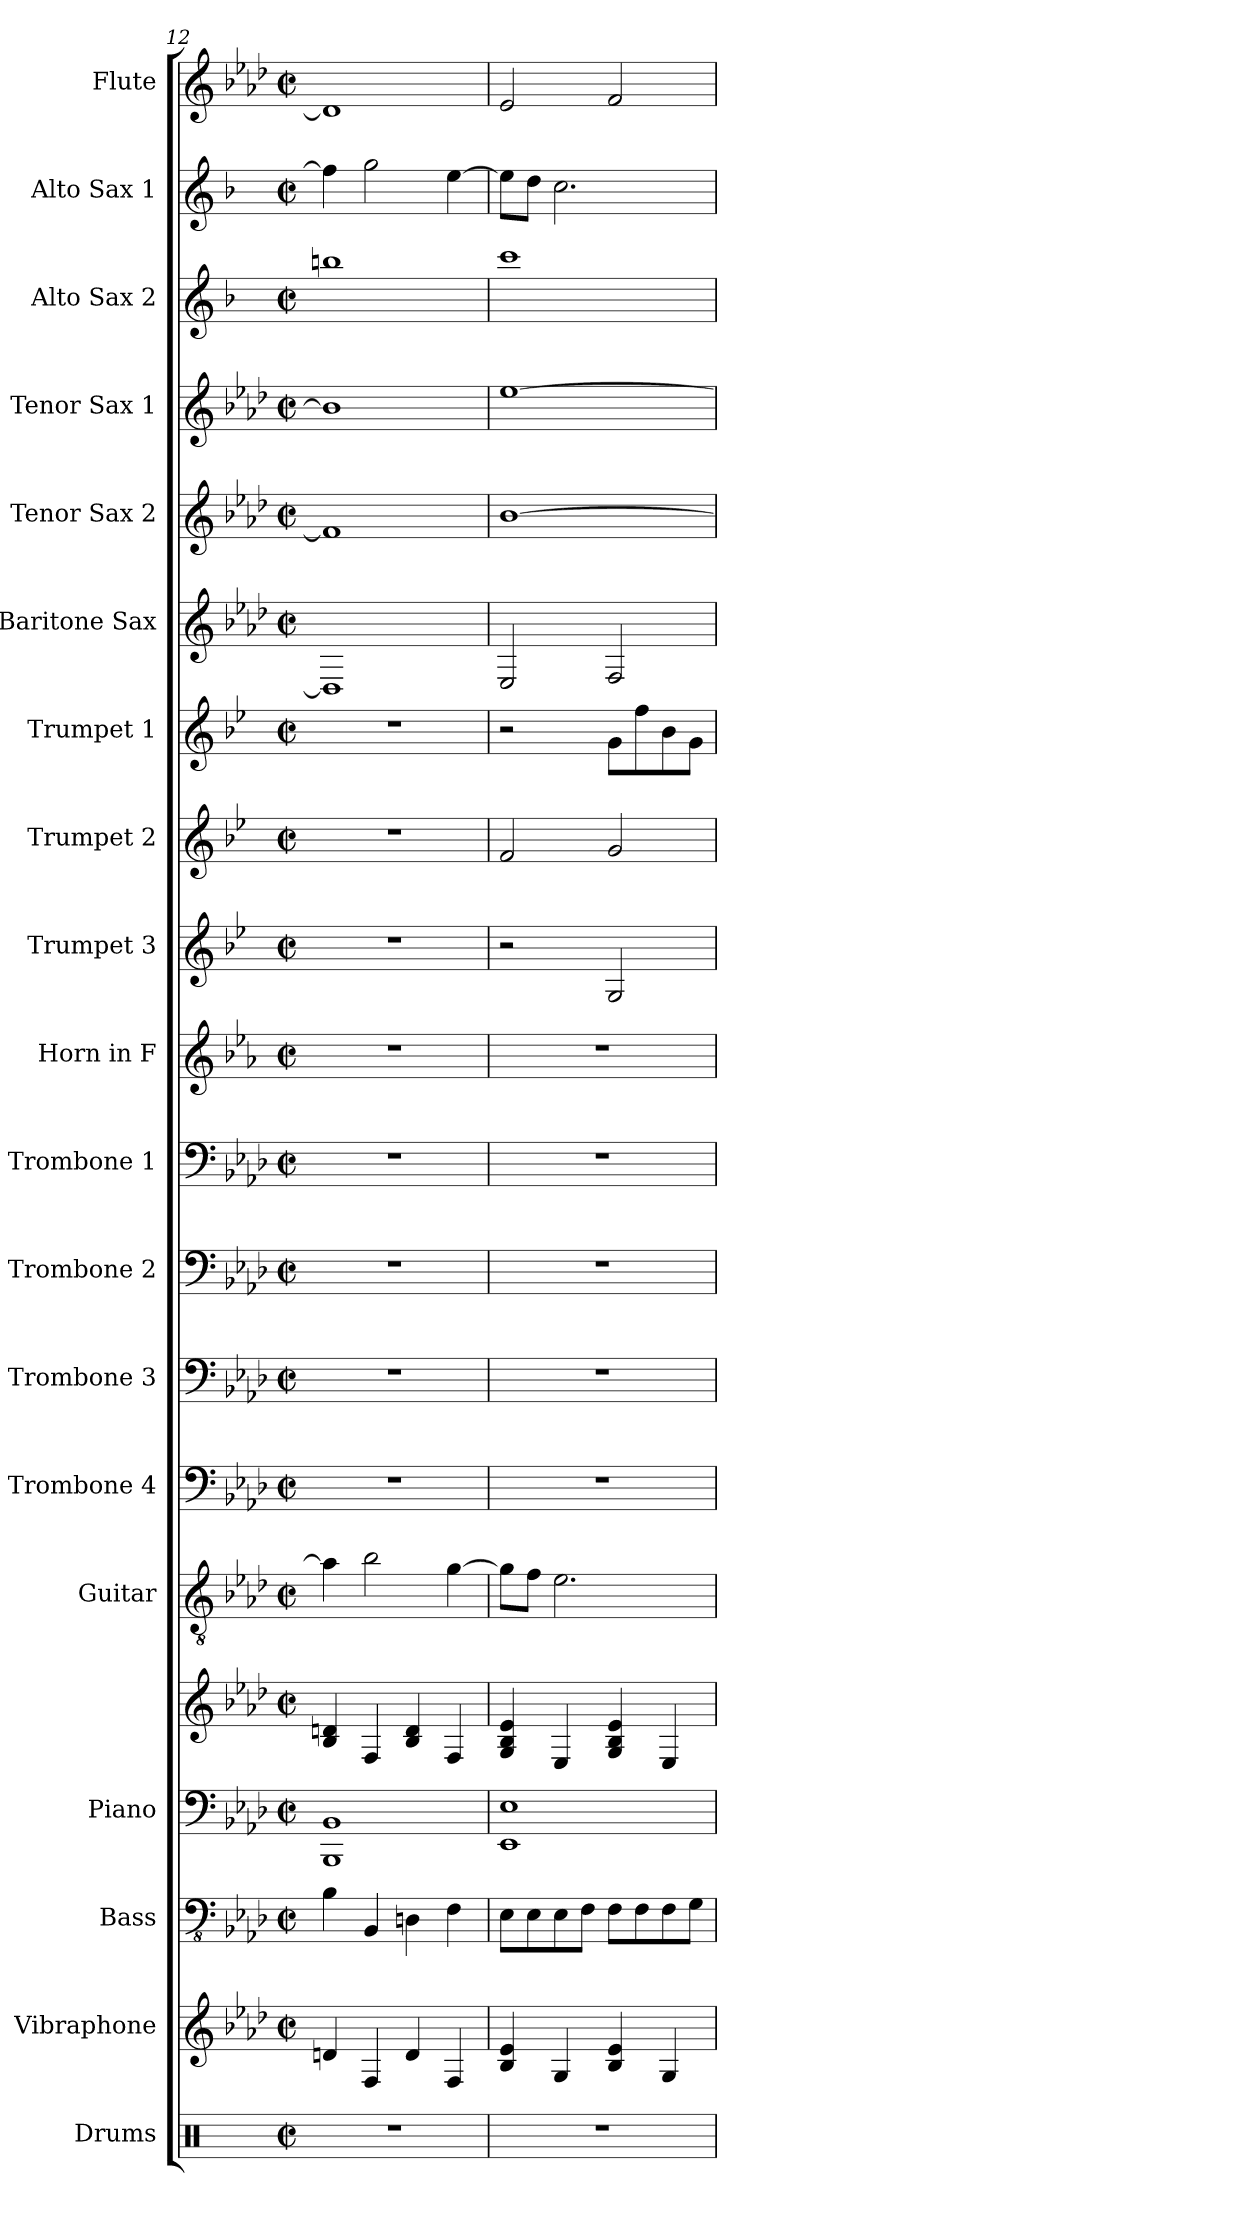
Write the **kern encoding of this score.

**kern	**kern	**kern	**kern	**kern	**kern	**kern	**kern	**kern	**kern	**kern	**kern	**kern	**kern	**kern	**kern	**kern	**kern	**kern	**kern
*part19	*part18	*part17	*part16	*part16	*part15	*part14	*part13	*part12	*part11	*part10	*part9	*part8	*part7	*part6	*part5	*part4	*part3	*part2	*part1
*staff20	*staff19	*staff18	*staff17	*staff16	*staff15	*staff14	*staff13	*staff12	*staff11	*staff10	*staff9	*staff8	*staff7	*staff6	*staff5	*staff4	*staff3	*staff2	*staff1
*I"Drums	*I"Vibraphone	*I"Bass	*I"Piano	*	*I"Guitar	*I"Trombone 4	*I"Trombone 3	*I"Trombone 2	*I"Trombone 1	*I"Horn in F	*I"Trumpet 3	*I"Trumpet 2	*I"Trumpet 1	*I"Baritone Sax	*I"Tenor Sax 2	*I"Tenor Sax 1	*I"Alto Sax 2	*I"Alto Sax 1	*I"Flute
*I'Drums	*I'Vib.	*I'Bass	*I'Piano	*	*I'Gtr.	*I'Tbn. 4	*I'Tbn. 3	*I'Tbn. 2	*I'Tbn. 1	*	*I'Tpt. 3	*I'Tpt. 2	*I'Tpt. 1	*I'Bari	*I'Tenor 2	*I'Tenor 1	*I'Alto 2	*I'Alto 1	*I'Fl.
*clefX	*clefG2	*clefFv4	*clefF4	*clefG2	*clefGv2	*clefF4	*clefF4	*clefF4	*clefF4	*clefG2	*clefG2	*clefG2	*clefG2	*clefG2	*clefG2	*clefG2	*clefG2	*clefG2	*clefG2
*	*	*	*	*	*	*	*	*	*	*ITrd4c7	*ITrd1c2	*ITrd1c2	*ITrd1c2	*ITrd12c21	*ITrd8c14	*ITrd8c14	*ITrd5c9	*ITrd5c9	*
*k[]	*k[b-e-a-d-]	*k[b-e-a-d-]	*k[b-e-a-d-]	*k[b-e-a-d-]	*k[b-e-a-d-]	*k[b-e-a-d-]	*k[b-e-a-d-]	*k[b-e-a-d-]	*k[b-e-a-d-]	*k[b-e-a-d-]	*k[b-e-a-d-]	*k[b-e-a-d-]	*k[b-e-a-d-]	*k[b-e-a-d-]	*k[b-e-a-d-]	*k[b-e-a-d-]	*k[b-e-a-d-]	*k[b-e-a-d-]	*k[b-e-a-d-]
*M2/2	*M2/2	*M2/2	*M2/2	*M2/2	*M2/2	*M2/2	*M2/2	*M2/2	*M2/2	*M2/2	*M2/2	*M2/2	*M2/2	*M2/2	*M2/2	*M2/2	*M2/2	*M2/2	*M2/2
*met(c|)	*met(c|)	*met(c|)	*met(c|)	*met(c|)	*met(c|)	*met(c|)	*met(c|)	*met(c|)	*met(c|)	*met(c|)	*met(c|)	*met(c|)	*met(c|)	*met(c|)	*met(c|)	*met(c|)	*met(c|)	*met(c|)	*met(c|)
=12	=12	=12	=12	=12	=12	=12	=12	=12	=12	=12	=12	=12	=12	=12	=12	=12	=12	=12	=12
1r	4dn/	4BB-\	1BBB- 1BB-	4B-/ 4dn/	4a-\]	1r	1r	1r	1r	1r	1r	1r	1r	1DDn]	1F]	1B-]	1ddn	4a-\]	1d]
.	4F/	4BBB-/	.	4F/	2b-\	.	.	.	.	.	.	.	.	.	.	.	.	2b-\	.
.	4d/	4DDn\	.	4B-/ 4d/	.	.	.	.	.	.	.	.	.	.	.	.	.	.	.
.	4F/	4FF\	.	4F/	[4g\	.	.	.	.	.	.	.	.	.	.	.	.	[4g\	.
=13	=13	=13	=13	=13	=13	=13	=13	=13	=13	=13	=13	=13	=13	=13	=13	=13	=13	=13	=13
1r	4B-/ 4e-/	8EE-\L	1EE- 1E-	4G/ 4B-/ 4e-/	8g\L]	1r	1r	1r	1r	1r	2r	2e-/	2r	2EE-/	[1B-	[1e-	1ee-	8g\L]	2e-/
.	.	8EE-\	.	.	8f\J	.	.	.	.	.	.	.	.	.	.	.	.	8f\J	.
.	4G/	8EE-\	.	4E-/	2.e-\	.	.	.	.	.	.	.	.	.	.	.	.	2.e-\	.
.	.	8FF\J	.	.	.	.	.	.	.	.	.	.	.	.	.	.	.	.	.
.	4B-/ 4e-/	8FF\L	.	4G/ 4B-/ 4e-/	.	.	.	.	.	.	2F/	2f/	8f\L	2FF/	.	.	.	.	2f/
.	.	8FF\	.	.	.	.	.	.	.	.	.	.	8ee-\	.	.	.	.	.	.
.	4G/	8FF\	.	4E-/	.	.	.	.	.	.	.	.	8a-\	.	.	.	.	.	.
.	.	8GG\J	.	.	.	.	.	.	.	.	.	.	8f\J	.	.	.	.	.	.
=	=	=	=	=	=	=	=	=	=	=	=	=	=	=	=	=	=	=	=
*-	*-	*-	*-	*-	*-	*-	*-	*-	*-	*-	*-	*-	*-	*-	*-	*-	*-	*-	*-
